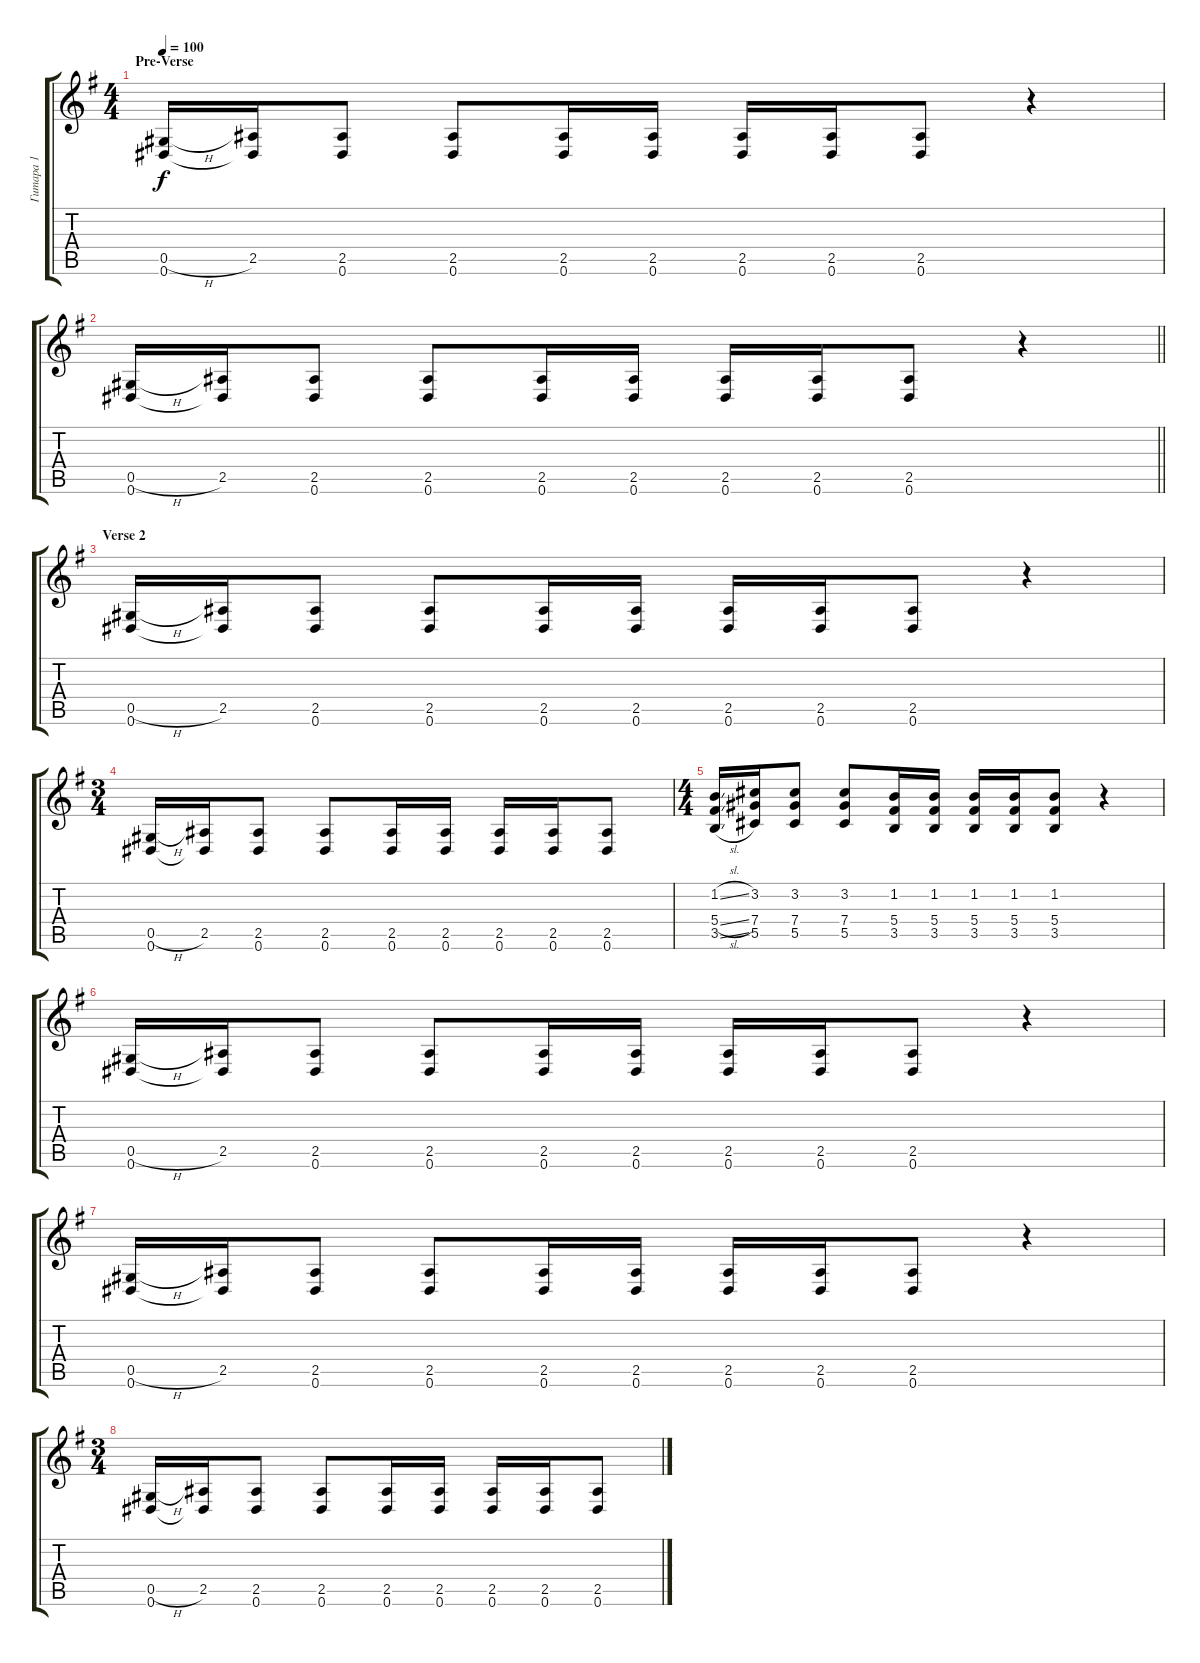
\track ("Гитара 1" "Гитара 1") {instrument distortionguitar}
\staff {score tabs}
\tuning (Eb4 Bb3 Gb3 Db3 Ab2 Eb2) {hide}
\ts (4 4)
\section ("" "Pre-Verse")
\tempo 100
\clef g2
\ks eminor
(0.5{h} 0.6).16{dy f volume 15} (2.5 0.6{t}).16 (2.5 0.6).8 (2.5 0.6).8 (2.5 0.6).16 (2.5 0.6).16 (2.5 0.6).16 (2.5 0.6).16 (2.5 0.6).8 r.4 |
\barLineRight lightlight
(0.5{h} 0.6).16 (2.5 0.6{t}).16 (2.5 0.6).8 (2.5 0.6).8 (2.5 0.6).16 (2.5 0.6).16 (2.5 0.6).16 (2.5 0.6).16 (2.5 0.6).8 r.4 |
\section ("" "Verse 2")
(0.5{h} 0.6).16 (2.5 0.6{t}).16 (2.5 0.6).8 (2.5 0.6).8 (2.5 0.6).16 (2.5 0.6).16 (2.5 0.6).16 (2.5 0.6).16 (2.5 0.6).8 r.4 |
\ts (3 4)
(0.5{h} 0.6).16 (2.5 0.6{t}).16 (2.5 0.6).8 (2.5 0.6).8 (2.5 0.6).16 (2.5 0.6).16 (2.5 0.6).16 (2.5 0.6).16 (2.5 0.6).8 |
\ts (4 4)
(1.2{sl} 5.4{sl} 3.5{sl}).16{volume 13} (3.2 7.4 5.5).16 (3.2 7.4 5.5).8 (3.2 7.4 5.5).8 (1.2 5.4 3.5).16 (1.2 5.4 3.5).16 (1.2 5.4 3.5).16 (1.2 5.4 3.5).16 (1.2 5.4 3.5).8 r.4 |
(0.5{h} 0.6).16{volume 15} (2.5 0.6{t}).16 (2.5 0.6).8 (2.5 0.6).8 (2.5 0.6).16 (2.5 0.6).16 (2.5 0.6).16 (2.5 0.6).16 (2.5 0.6).8 r.4 |
(0.5{h} 0.6).16 (2.5 0.6{t}).16 (2.5 0.6).8 (2.5 0.6).8 (2.5 0.6).16 (2.5 0.6).16 (2.5 0.6).16 (2.5 0.6).16 (2.5 0.6).8 r.4 |
\ts (3 4)
(0.5{h} 0.6).16 (2.5 0.6{t}).16 (2.5 0.6).8 (2.5 0.6).8 (2.5 0.6).16 (2.5 0.6).16 (2.5 0.6).16 (2.5 0.6).16 (2.5 0.6).8
